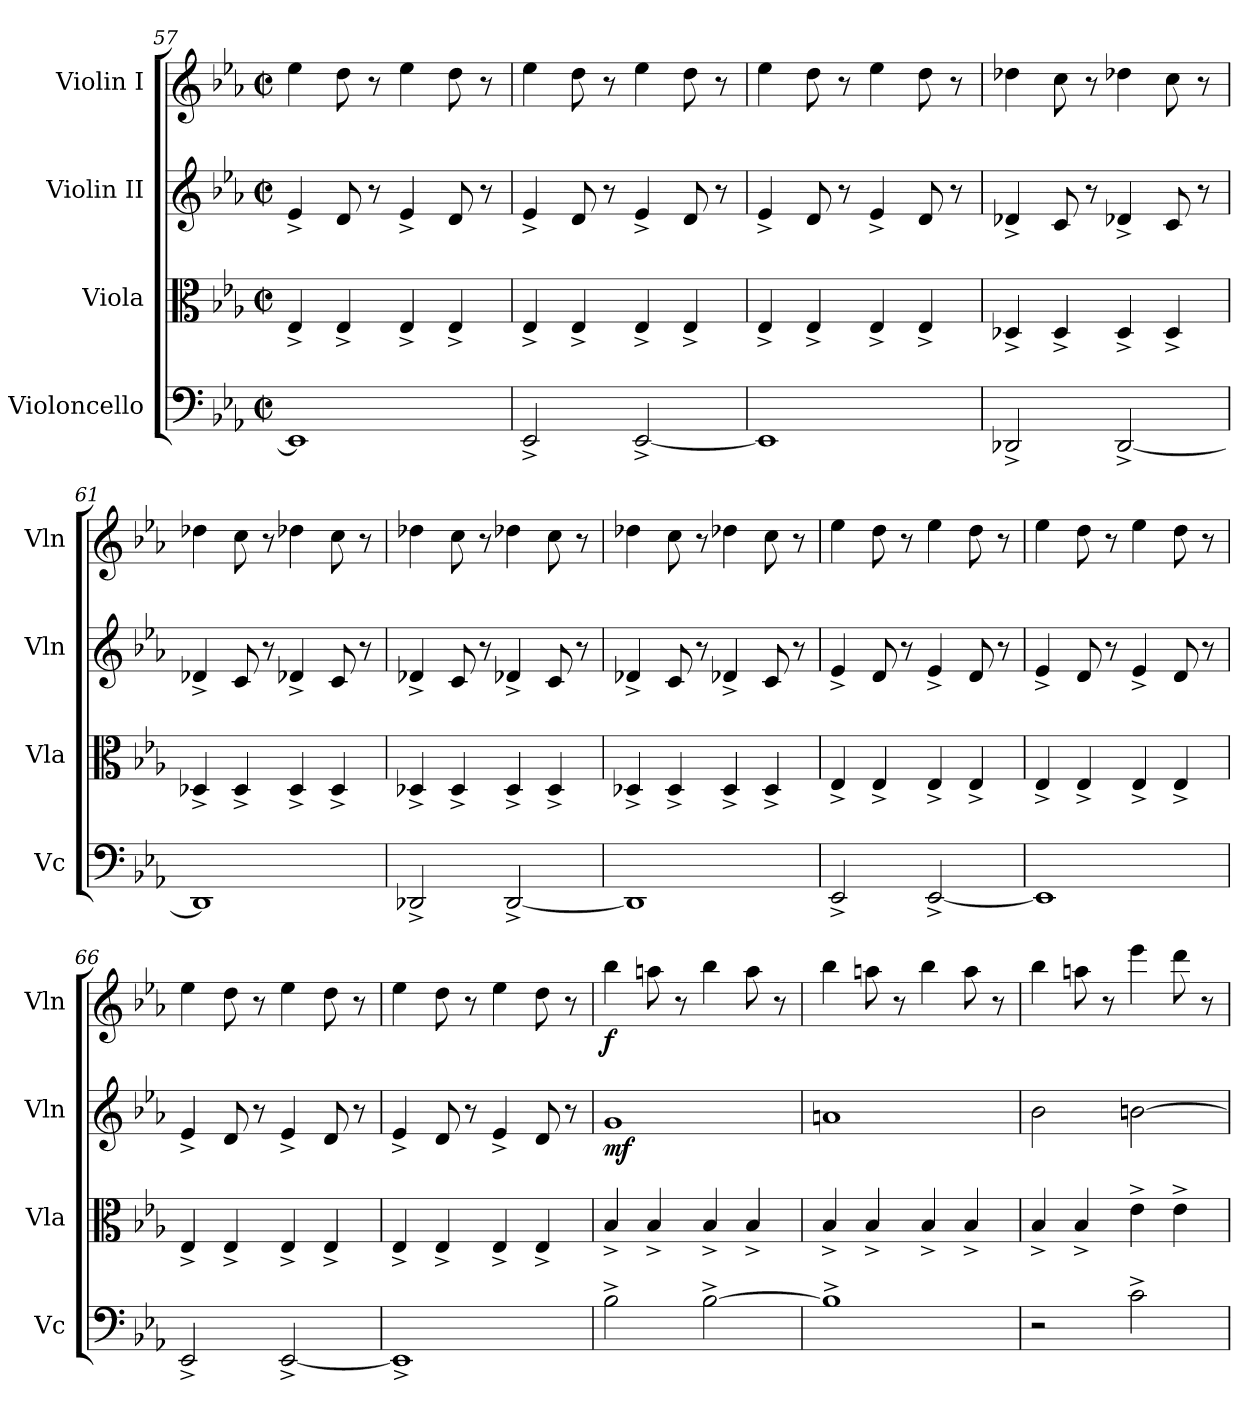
**kern	**kern	**kern	**dynam	**kern	**dynam
*part4	*part3	*part2	*part2	*part1	*part1
*staff4	*staff3	*staff2	*staff2	*staff1	*staff1
*I"Violoncello	*I"Viola	*I"Violin II	*	*I"Violin I	*
*I'Vc	*I'Vla	*I'Vln	*	*I'Vln	*
*clefF4	*clefC3	*clefG2	*	*clefG2	*
*k[b-e-a-]	*k[b-e-a-]	*k[b-e-a-]	*	*k[b-e-a-]	*
*M2/2	*M2/2	*M2/2	*	*M2/2	*
*met(c|)	*met(c|)	*met(c|)	*	*met(c|)	*
=57	=57	=57	=57	=57	=57
1EE-]	4E-^/	4e-^/	.	4ee-\	.
.	4E-^/	8d/	.	8dd\	.
.	.	8r	.	8r	.
.	4E-^/	4e-^/	.	4ee-\	.
.	4E-^/	8d/	.	8dd\	.
.	.	8r	.	8r	.
=58	=58	=58	=58	=58	=58
2EE-^/	4E-^/	4e-^/	.	4ee-\	.
.	4E-^/	8d/	.	8dd\	.
.	.	8r	.	8r	.
[2EE-^/	4E-^/	4e-^/	.	4ee-\	.
.	4E-^/	8d/	.	8dd\	.
.	.	8r	.	8r	.
=59	=59	=59	=59	=59	=59
1EE-]	4E-^/	4e-^/	.	4ee-\	.
.	4E-^/	8d/	.	8dd\	.
.	.	8r	.	8r	.
.	4E-^/	4e-^/	.	4ee-\	.
.	4E-^/	8d/	.	8dd\	.
.	.	8r	.	8r	.
=60	=60	=60	=60	=60	=60
2DD-X^/	4D-X^/	4d-X^/	.	4dd-X\	.
.	4D-^/	8c/	.	8cc\	.
.	.	8r	.	8r	.
[2DD-^/	4D-^/	4d-X^/	.	4dd-X\	.
.	4D-^/	8c/	.	8cc\	.
.	.	8r	.	8r	.
!!LO:PB:g=z
=61	=61	=61	=61	=61	=61
1DD-]	4D-X^/	4d-X^/	.	4dd-X\	.
.	4D-^/	8c/	.	8cc\	.
.	.	8r	.	8r	.
.	4D-^/	4d-X^/	.	4dd-X\	.
.	4D-^/	8c/	.	8cc\	.
.	.	8r	.	8r	.
=62	=62	=62	=62	=62	=62
2DD-X^/	4D-X^/	4d-X^/	.	4dd-X\	.
.	4D-^/	8c/	.	8cc\	.
.	.	8r	.	8r	.
[2DD-^/	4D-^/	4d-X^/	.	4dd-X\	.
.	4D-^/	8c/	.	8cc\	.
.	.	8r	.	8r	.
=63	=63	=63	=63	=63	=63
1DD-]	4D-X^/	4d-X^/	.	4dd-X\	.
.	4D-^/	8c/	.	8cc\	.
.	.	8r	.	8r	.
.	4D-^/	4d-X^/	.	4dd-X\	.
.	4D-^/	8c/	.	8cc\	.
.	.	8r	.	8r	.
=64	=64	=64	=64	=64	=64
2EE-^/	4E-^/	4e-^/	.	4ee-\	.
.	4E-^/	8d/	.	8dd\	.
.	.	8r	.	8r	.
[2EE-^/	4E-^/	4e-^/	.	4ee-\	.
.	4E-^/	8d/	.	8dd\	.
.	.	8r	.	8r	.
=65	=65	=65	=65	=65	=65
1EE-]	4E-^/	4e-^/	.	4ee-\	.
.	4E-^/	8d/	.	8dd\	.
.	.	8r	.	8r	.
.	4E-^/	4e-^/	.	4ee-\	.
.	4E-^/	8d/	.	8dd\	.
.	.	8r	.	8r	.
!!LO:LB:g=z
=66	=66	=66	=66	=66	=66
2EE-^/	4E-^/	4e-^/	.	4ee-\	.
.	4E-^/	8d/	.	8dd\	.
.	.	8r	.	8r	.
[2EE-^/	4E-^/	4e-^/	.	4ee-\	.
.	4E-^/	8d/	.	8dd\	.
.	.	8r	.	8r	.
=67	=67	=67	=67	=67	=67
1EE-^]	4E-^/	4e-^/	.	4ee-\	.
.	4E-^/	8d/	.	8dd\	.
.	.	8r	.	8r	.
.	4E-^/	4e-^/	.	4ee-\	.
.	4E-^/	8d/	.	8dd\	.
.	.	8r	.	8r	.
=68	=68	=68	=68	=68	=68
!	!	!	!LO:DY:b	!	!LO:DY:b
2B-^\	4B-^/	1g	mf	4bb-\	f
.	4B-^/	.	.	8aan\	.
.	.	.	.	8r	.
[2B-^\	4B-^/	.	.	4bb-\	.
.	4B-^/	.	.	8aa\	.
.	.	.	.	8r	.
=69	=69	=69	=69	=69	=69
1B-^]	4B-^/	1an	.	4bb-\	.
.	4B-^/	.	.	8aan\	.
.	.	.	.	8r	.
.	4B-^/	.	.	4bb-\	.
.	4B-^/	.	.	8aa\	.
.	.	.	.	8r	.
=70	=70	=70	=70	=70	=70
2r	4B-^/	2b-\	.	4bb-\	.
.	4B-^/	.	.	8aan\	.
.	.	.	.	8r	.
2c^\	4e-^\	[2bn\	.	4eee-\	.
.	4e-^\	.	.	8ddd\	.
.	.	.	.	8r	.
=	=	=	=	=	=
*-	*-	*-	*-	*-	*-
